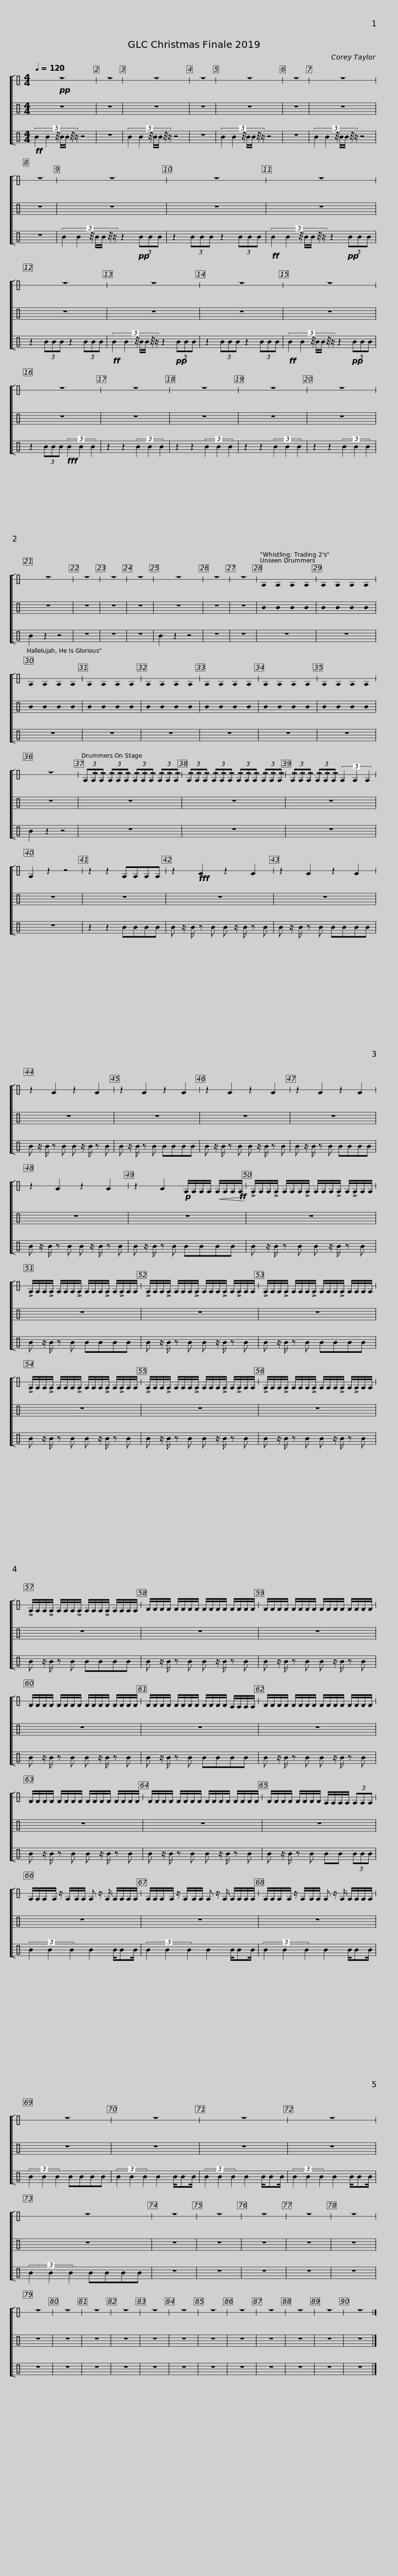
X:1
%%score [ 1 2 3 ]
L:1/8
Q:1/4=120
M:4/4
I:linebreak $
K:C
U:s=!stemless!
V:1 perc stafflines=1
K:none
V:2 perc
K:none
V:3 perc
K:none
V:1
!pp! z8 | z8 | z8 | z8 | z8 | %5
 z8 | z8 | z8 |$ z8 | z8 | %10
 z8 | z8 | z8 |$ z8 | z8 | %15
 z8 | z8 | z8 | z8 | z8 |$ %20
 z8 | z8 | z8 | z8 | z8 | %25
 z8 | z8 | sE2 sE2 sE2 sE2 | sE2 sE2 sE2 sE2 | sE2 sE2 sE2 sE2 | %30
 sE2 sE2 sE2 sE2 | sE2 sE2 sE2 sE2 | sE2 sE2 sE2 sE2 |$ sE2 sE2 sE2 sE2 | sE2 sE2 sE2 sE2 | %35
 z8 | (3E!/!E!/!E (3!/!E!/!E!/!E (3!/!E!/!E!/!E (3!/!E!/!E!/!E | (3!/!E!/!E!/!E (3!/!E!/!E!/!E (3!/!E!/!E!/!E (3!/!E!/!E!/!E | (3!/!E!/!E!/!E (3!/!E!/!E!/!E (3E2 E2 E2 | E2 z2 z4 | %40
 z2 z2 EEEE |$ z2!fff! G2 z2 G2 | z2 G2 z2 G2 | z2 G2 z2 G2 | z2 G2 z2 G2 |$ %45
 z2 G2 z2 G2 | z2 G2 z2 G2 | z2 G2 z2 G2 | z2 G2!p! E/E/E/E/!<(! E/E/E/!ff!E/!<)! |$ !>!E/E/E/!>!E/ E/E/E/!>!E/ E/E/E/!>!E/ E/!>!E/E/E/ | %50
 !>!E/E/E/!>!E/ E/E/E/!>!E/ E/E/E/!>!E/ E/!>!E/E/E/ | !>!E/E/E/!>!E/ E/E/E/!>!E/ E/E/E/!>!E/ E/!>!E/E/E/ |$ !>!E/E/E/!>!E/ E/E/E/!>!E/ E/E/E/!>!E/ E/E/E/E/ | !>!E/E/E/!>!E/ E/E/E/!>!E/ E/E/E/!>!E/ E/!>!E/E/E/ | !>!E/E/E/!>!E/ E/E/E/!>!E/ E/E/E/!>!E/ E/!>!E/E/E/ |$ %55
 !>!E/E/E/!>!E/ E/E/E/!>!E/ E/E/E/!>!E/ E/!>!E/E/E/ | !>!E/E/E/!>!E/ E/E/E/!>!E/ E/E/E/!>!E/ E/E/E/E/ | F/F/F/F/ F/F/F/F/ F/F/F/F/ F/F/F/F/ |$ F/F/F/F/ F/F/F/F/ F/F/F/F/ F/F/F/F/ | F/F/F/F/ F/F/F/F/ F/F/F/F/ F/F/F/F/ | %60
 F/F/F/F/ F/F/F/F/ F/F/F/F/ E/E/E/E/ |$ F/F/F/F/ F/F/F/F/ F/F/F/F/ F/F/F/F/ | F/F/F/F/ F/F/F/F/ F/F/F/F/ F/F/F/F/ | F/F/F/F/ F/F/F/F/ F/F/F/F/ F/F/F/F/ |$ F/F/F/F/ F/F/F/F/ E/E/E/E/ (3EEE | %65
 E/E/E/E/ z/ E/E/E/ E z/ E/ E/E/E/E/ | E/E/E/E/ z/ E/E/E/ E z/ E/ E/E/E/E/ |$ E/E/E/E/ z/ E/E/E/ E z/ E/ E/E/E/E/ | z8 | z8 | %70
 z8 | z8 |$ z8 | z8 | z8 | %75
 z8 | z8 | z8 | z8 | z8 | %80
 z8 | z8 | z8 | z8 | z8 | %85
 z8 | z8 | z8 | z8 | z8 |] %90
V:2
 z8 | z8 | z8 | z8 | z8 | %5
 z8 | z8 | z8 |$ z8 | z8 | %10
 z8 | z8 | z8 |$ z8 | z8 | %15
 z8 | z8 | z8 | z8 | z8 |$ %20
 z8 | z8 | z8 | z8 | z8 | %25
 z8 | z8 | sB2 sB2 sB2 sB2 | sB2 sB2 sB2 sB2 | sB2 sB2 sB2 sB2 | %30
 sB2 sB2 sB2 sB2 | sB2 sB2 sB2 sB2 | sB2 sB2 sB2 sB2 |$ sB2 sB2 sB2 sB2 | sB2 sB2 sB2 sB2 | %35
 z8 | z8 | z8 | z8 | z8 | %40
 z8 |$ z8 | z8 | z8 | z8 |$ %45
 z8 | z8 | z8 | z8 |$ z8 | %50
 z8 | z8 |$ z8 | z8 | z8 |$ %55
 z8 | z8 | z8 |$ z8 | z8 | %60
 z8 |$ z8 | z8 | z8 |$ z8 | %65
 z8 | z8 |$ z8 | z8 | z8 | %70
 z8 | z8 |$ z8 | z8 | z8 | %75
 z8 | z8 | z8 | z8 | z8 | %80
 z8 | z8 | z8 | z8 | z8 | %85
 z8 | z8 | z8 | z8 | z8 |] %90
V:3
!ff! (3:2:7B2 B2 z/4 B/B/ z/4 z/ z4 | z8 | (3:2:7B2 B2 z/4 B/B/ z/4 z/ z4 | z8 | (3:2:7B2 B2 z/4 B/B/ z/4 z/ z4 | %5
 z8 | (3:2:7B2 B2 z/4 B/B/ z/4 z/ z4 | z8 |$ (3:2:7B2 B2 z/4 B/B/ z/4 z/ z2!pp! (3BBB | z2 (3BBB z2 (3BBB | %10
!ff! (3:2:7B2 B2 z/4 B/B/ z/4 z/ z2!pp! (3BBB | z2 (3BBB z2 (3BBB |!ff! (3:2:7B2 B2 z/4 B/B/ z/4 z/ z2!pp! (3BBB |$ z2 (3BBB z2 (3BBB |!ff! (3:2:7B2 B2 z/4 B/B/ z/4 z/ z2!pp! (3BBB | %15
 z2 (3BBB!fff! (3B2 B2 B2 | z2 z2 (3B2 B2 B2 | z2 z2 (3B2 B2 B2 | z2 z2 (3B2 B2 B2 | z2 z2 (3B2 B2 B2 |$ %20
 B2 z2 z4 | z8 | z8 | z8 | B2 z2 z4 | %25
 z8 | z8 | z8 | z8 | z8 | %30
 z8 | z8 | z8 |$ z8 | z8 | %35
 B2 z2 z4 | z8 | z8 | z8 | z8 | %40
 z2 z2 BBBB |$ B z/ B/ z B B z/ B/ z B | B z/ B/ z B BBBB | B z/ B/ z B B z/ B/ z B | B z/ B/ z B BBBB |$ %45
 B z/ B/ z B B z/ B/ z B | B z/ B/ z B BBBB | B z/ B/ z B B z/ B/ z B | B z/ B/ z B BBBB |$ B z/ B/ z B B z/ B/ z B | %50
 B z/ B/ z B BBBB | B z/ B/ z B B z/ B/ z B |$ B z/ B/ z B BBBB | B z/ B/ z B B z/ B/ z B | B z/ B/ z B B z/ B/ z B |$ %55
 B z/ B/ z B B z/ B/ z B | B z/ B/ z B BBBB | B z/ B/ z B B z/ B/ z B |$ B z/ B/ z B B z/ B/ z B | B z/ B/ z B B z/ B/ z B | %60
 B z/ B/ z B BBBB |$ B z/ B/ z B B z/ B/ z B | B z/ B/ z B B z/ B/ z B | B z/ B/ z B B z/ B/ z B |$ B z/ B/ z B BB (3BBB | %65
 (3B2 B2 B2 B2 B/BB/ | (3B2 B2 B2 B2 B/BB/ |$ (3B2 B2 B2 B2 B/BB/ | (3B2 B2 B2 BBBB | (3B2 B2 B2 B2 B/BB/ | %70
 (3B2 B2 B2 B2 B/BB/ | (3B2 B2 B2 B2 B/BB/ |$ (3B2 B2 B2 BBBB | z8 | z8 | %75
 z8 | z8 | z8 | z8 | z8 | %80
 z8 | z8 | z8 | z8 | z8 | %85
 z8 | z8 | z8 | z8 | z8 |] %90
